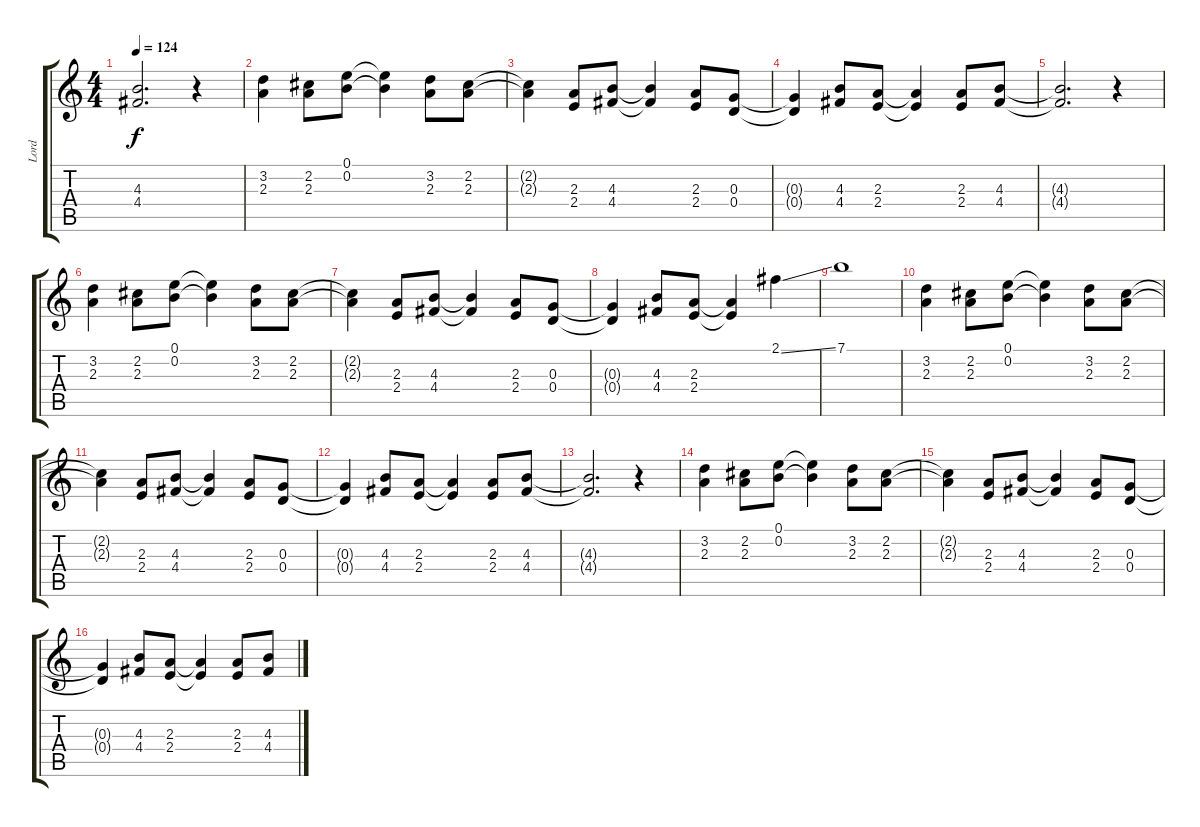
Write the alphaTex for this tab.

\track ("Lord" "Lord") {instrument drawbarorgan}
\staff {score tabs}
\tuning (E5 B4 G4 D4 A3 E3) {hide}
\ts (4 4)
\tempo 124
\clef g2
\ks c
(4.3{t} 4.4{t}).2{d dy f} r.4 |
(3.2 2.3).4 (2.2 2.3).8 (0.1 0.2).8 (0.1{t} 0.2{t}).4 (3.2 2.3).8 (2.2 2.3).8 |
(2.2{t} 2.3{t}).4 (2.3 2.4).8 (4.3 4.4).8 (4.3{t} 4.4{t}).4 (2.3 2.4).8 (0.3 0.4).8 |
(0.3{t} 0.4{t}).4 (4.3 4.4).8 (2.3 2.4).8 (2.3{t} 2.4{t}).4 (2.3 2.4).8 (4.3 4.4).8 |
(4.3{t} 4.4{t}).2{d} r.4 |
(3.2 2.3).4 (2.2 2.3).8 (0.1 0.2).8 (0.1{t} 0.2{t}).4 (3.2 2.3).8 (2.2 2.3).8 |
(2.2{t} 2.3{t}).4 (2.3 2.4).8 (4.3 4.4).8 (4.3{t} 4.4{t}).4 (2.3 2.4).8 (0.3 0.4).8 |
(0.3{t} 0.4{t}).4 (4.3 4.4).8 (2.3 2.4).8 (2.3{t} 2.4{t}).4 2.1{ss}.4 |
7.1.1 |
(3.2 2.3).4 (2.2 2.3).8 (0.1 0.2).8 (0.1{t} 0.2{t}).4 (3.2 2.3).8 (2.2 2.3).8 |
(2.2{t} 2.3{t}).4 (2.3 2.4).8 (4.3 4.4).8 (4.3{t} 4.4{t}).4 (2.3 2.4).8 (0.3 0.4).8 |
(0.3{t} 0.4{t}).4 (4.3 4.4).8 (2.3 2.4).8 (2.3{t} 2.4{t}).4 (2.3 2.4).8 (4.3 4.4).8 |
(4.3{t} 4.4{t}).2{d} r.4 |
(3.2 2.3).4 (2.2 2.3).8 (0.1 0.2).8 (0.1{t} 0.2{t}).4 (3.2 2.3).8 (2.2 2.3).8 |
(2.2{t} 2.3{t}).4 (2.3 2.4).8 (4.3 4.4).8 (4.3{t} 4.4{t}).4 (2.3 2.4).8 (0.3 0.4).8 |
(0.3{t} 0.4{t}).4 (4.3 4.4).8 (2.3 2.4).8 (2.3{t} 2.4{t}).4 (2.3 2.4).8 (4.3 4.4).8
